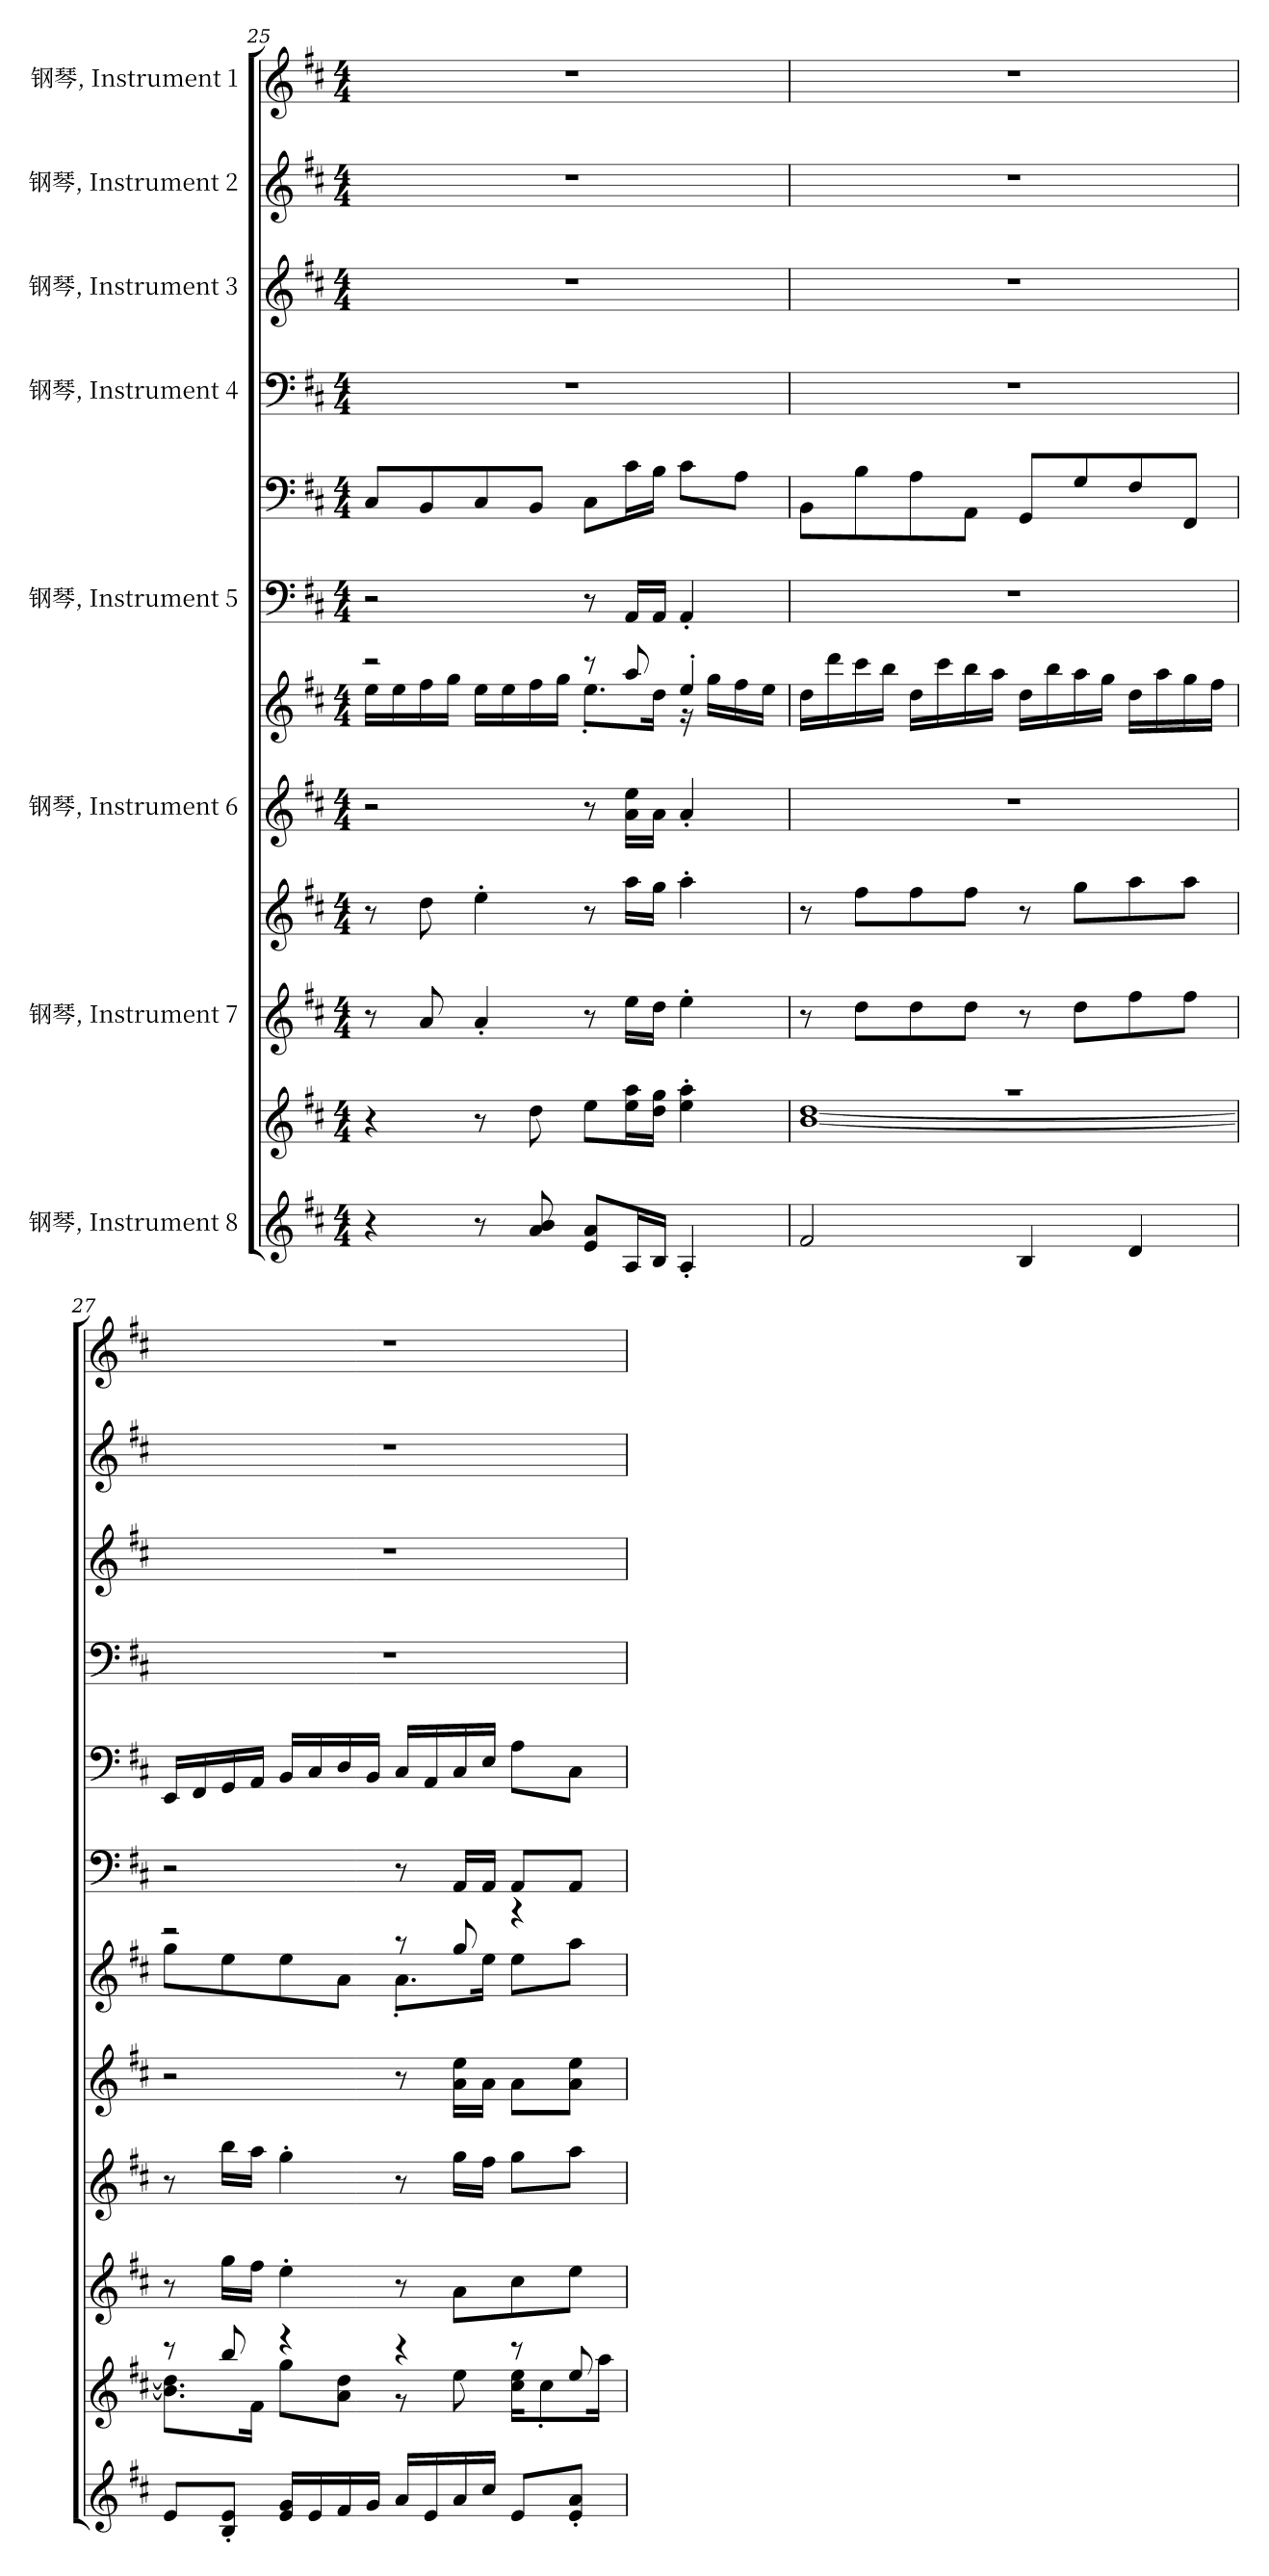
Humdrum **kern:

**kern	**kern	**kern	**kern	**kern	**kern	**kern	**kern	**kern	**kern	**kern	**kern
*part8	*part8	*part7	*part7	*part6	*part6	*part5	*part5	*part4	*part3	*part2	*part1
*staff12	*staff11	*staff10	*staff9	*staff8	*staff7	*staff6	*staff5	*staff4	*staff3	*staff2	*staff1
*I"钢琴, Instrument 8	*	*I"钢琴, Instrument 7	*	*I"钢琴, Instrument 6	*	*I"钢琴, Instrument 5	*	*I"钢琴, Instrument 4	*I"钢琴, Instrument 3	*I"钢琴, Instrument 2	*I"钢琴, Instrument 1
!!LO:PB:g=z
*clefG2	*clefG2	*clefG2	*clefG2	*clefG2	*clefG2	*clefF4	*clefF4	*clefF4	*clefG2	*clefG2	*clefG2
*k[f#c#]	*k[f#c#]	*k[f#c#]	*k[f#c#]	*k[f#c#]	*k[f#c#]	*k[f#c#]	*k[f#c#]	*k[f#c#]	*k[f#c#]	*k[f#c#]	*k[f#c#]
*M4/4	*M4/4	*M4/4	*M4/4	*M4/4	*M4/4	*M4/4	*M4/4	*M4/4	*M4/4	*M4/4	*M4/4
=25	=25	=25	=25	=25	=25	=25	=25	=25	=25	=25	=25
*	*	*	*	*	*^	*	*	*	*	*	*
4r	4r	8r	8r	2r	2r	16ee\LL	2r	8C#/L	1r	1r	1r	1r
.	.	.	.	.	.	16ee\	.	.	.	.	.	.
.	.	8a/	8dd\	.	.	16ff#\	.	8BB/	.	.	.	.
.	.	.	.	.	.	16gg\JJ	.	.	.	.	.	.
8r	8r	4a'/	4ee'\	.	.	16ee\LL	.	8C#/	.	.	.	.
.	.	.	.	.	.	16ee\	.	.	.	.	.	.
8a/ 8b/	8dd\	.	.	.	.	16ff#\	.	8BB/J	.	.	.	.
.	.	.	.	.	.	16gg\JJ	.	.	.	.	.	.
8e/ 8a/L	8ee\L	8r	8r	8r	8r	8.ee'\L	8r	8C#\L	.	.	.	.
16A/L	16ee\ 16aa\L	16ee\LL	16aa\LL	16a\ 16ee\LL	8aa/	.	16AA/LL	16c#\L	.	.	.	.
16B/JJ	16dd\ 16gg\JJ	16dd\JJ	16gg\JJ	16a\JJ	.	16dd\Jk	16AA/JJ	16B\JJ	.	.	.	.
4A'/	4ee\' 4aa\'	4ee'\	4aa'\	4a'/	4ee'/	16r	4AA'/	8c#\L	.	.	.	.
.	.	.	.	.	.	16gg\LL	.	.	.	.	.	.
.	.	.	.	.	.	16ff#\	.	8A\J	.	.	.	.
.	.	.	.	.	.	16ee\JJ	.	.	.	.	.	.
*	*	*	*	*	*v	*v	*	*	*	*	*	*
=26	=26	=26	=26	=26	=26	=26	=26	=26	=26	=26	=26
*	*^	*	*	*	*	*	*	*	*	*	*
2f#/	1r	[1b [1dd	8r	8r	1r	16dd\LL	1r	8BB\L	1r	1r	1r	1r
.	.	.	.	.	.	16ddd\	.	.	.	.	.	.
.	.	.	8dd\L	8ff#\L	.	16ccc#\	.	8B\	.	.	.	.
.	.	.	.	.	.	16bb\JJ	.	.	.	.	.	.
.	.	.	8dd\	8ff#\	.	16dd\LL	.	8A\	.	.	.	.
.	.	.	.	.	.	16ccc#\	.	.	.	.	.	.
.	.	.	8dd\J	8ff#\J	.	16bb\	.	8AA\J	.	.	.	.
.	.	.	.	.	.	16aa\JJ	.	.	.	.	.	.
4B/	.	.	8r	8r	.	16dd\LL	.	8GG/L	.	.	.	.
.	.	.	.	.	.	16bb\	.	.	.	.	.	.
.	.	.	8dd\L	8gg\L	.	16aa\	.	8G/	.	.	.	.
.	.	.	.	.	.	16gg\JJ	.	.	.	.	.	.
4d/	.	.	8ff#\	8aa\	.	16dd\LL	.	8F#/	.	.	.	.
.	.	.	.	.	.	16aa\	.	.	.	.	.	.
.	.	.	8ff#\J	8aa\J	.	16gg\	.	8FF#/J	.	.	.	.
.	.	.	.	.	.	16ff#\JJ	.	.	.	.	.	.
!!LO:PB:g=z
=27	=27	=27	=27	=27	=27	=27	=27	=27	=27	=27	=27	=27
*	*	*	*	*	*	*^	*	*	*	*	*	*
8e/L	8r	8.b\] 8.dd\]L	8r	8r	2r	2r	8gg\L	2r	16EE/LL	1r	1r	1r	1r
.	.	.	.	.	.	.	.	.	16FF#/	.	.	.	.
8B/' 8e/'J	8bb/	.	16gg\LL	16bb\LL	.	.	8ee\	.	16GG/	.	.	.	.
.	.	16f#\Jk	16ff#\JJ	16aa\JJ	.	.	.	.	16AA/JJ	.	.	.	.
16e/ 16g/LL	4r	8gg\L	4ee'\	4gg'\	.	.	8ee\	.	16BB/LL	.	.	.	.
16e/	.	.	.	.	.	.	.	.	16C#/	.	.	.	.
16f#/	.	8a\ 8dd\J	.	.	.	.	8a\J	.	16D/	.	.	.	.
16g/JJ	.	.	.	.	.	.	.	.	16BB/JJ	.	.	.	.
16a/LL	4r	8r	8r	8r	8r	8r	8.a'\L	8r	16C#/LL	.	.	.	.
16e/	.	.	.	.	.	.	.	.	16AA/	.	.	.	.
16a/	.	8ee\	8a\L	16gg\LL	16a\ 16ee\LL	8gg/	.	16AA/LL	16C#/	.	.	.	.
16cc#/JJ	.	.	.	16ff#\JJ	16a\JJ	.	16ee\Jk	16AA/JJ	16E/JJ	.	.	.	.
8e/L	8r	16cc#\ 16ee\KL	8cc#\	8gg\L	8a\L	4r	8ee\L	8AA/L	8A\L	.	.	.	.
.	.	8cc#'\	.	.	.	.	.	.	.	.	.	.	.
8e/' 8a/'J	8ee/	.	8ee\J	8aa\J	8a\ 8ee\J	.	8aa\J	8AA/J	8C#\J	.	.	.	.
.	.	16aa\Jk	.	.	.	.	.	.	.	.	.	.	.
*	*v	*v	*	*	*	*v	*v	*	*	*	*	*	*
=	=	=	=	=	=	=	=	=	=	=	=
*-	*-	*-	*-	*-	*-	*-	*-	*-	*-	*-	*-
